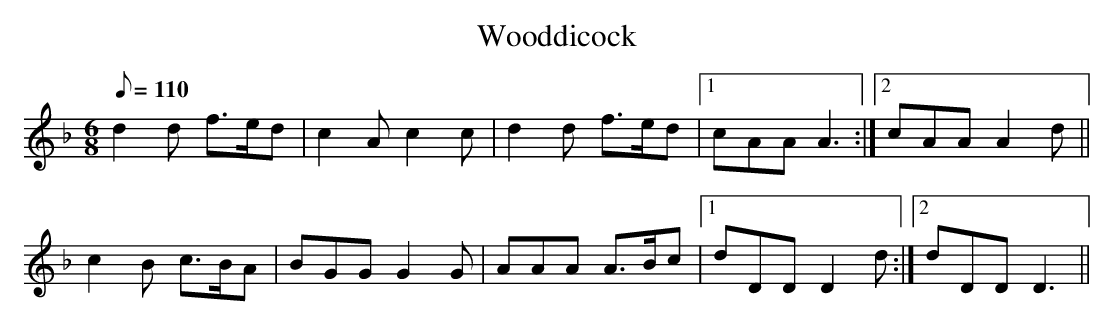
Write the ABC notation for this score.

X:1
T:Wooddicock
L:1/8
M:6/8
Q:110
K: D aeolian
d2d f>ed|c2A c2c|d2d f>ed|1 cAA A3:|2 cAA A2d||
c2B c>BA|BGG G2G|AAA A>Bc|1dDD D2d:|2 dDD D3||
